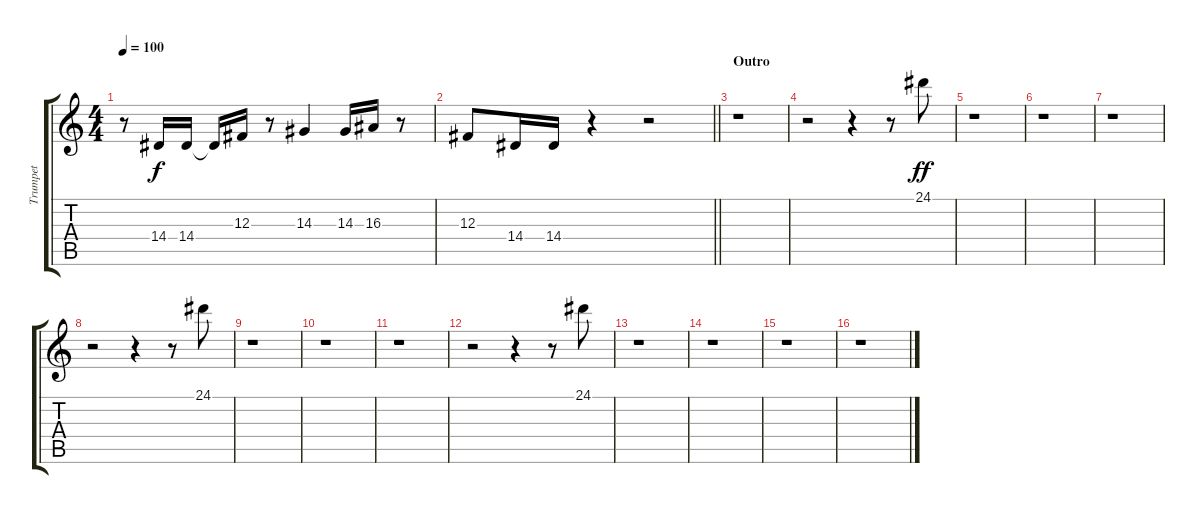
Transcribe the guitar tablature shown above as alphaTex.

\track ("Trumpet" "Trumpet") {instrument synthbrass1}
\staff {score tabs}
\tuning (Eb4 Bb3 Gb3 Db3 Ab2 Eb2) {hide}
\ts (4 4)
\tempo 100
\clef g2
\ks c
r.8{dy f} 14.4.16 14.4.16 14.4{t}.16 12.3.16 r.8 14.3.4 14.3.16 16.3.16 r.8 |
\barLineRight lightlight
12.3.8 14.4.16 14.4.16 r.4 r.2 |
\section ("" "Outro")
r.1 |
r.2 r.4 r.8 24.1.8{dy ff} |
r.1 |
r.1 |
r.1 |
r.2 r.4 r.8 24.1.8 |
r.1 |
r.1 |
r.1 |
r.2 r.4 r.8 24.1.8 |
r.1 |
r.1 |
r.1 |
r.1
